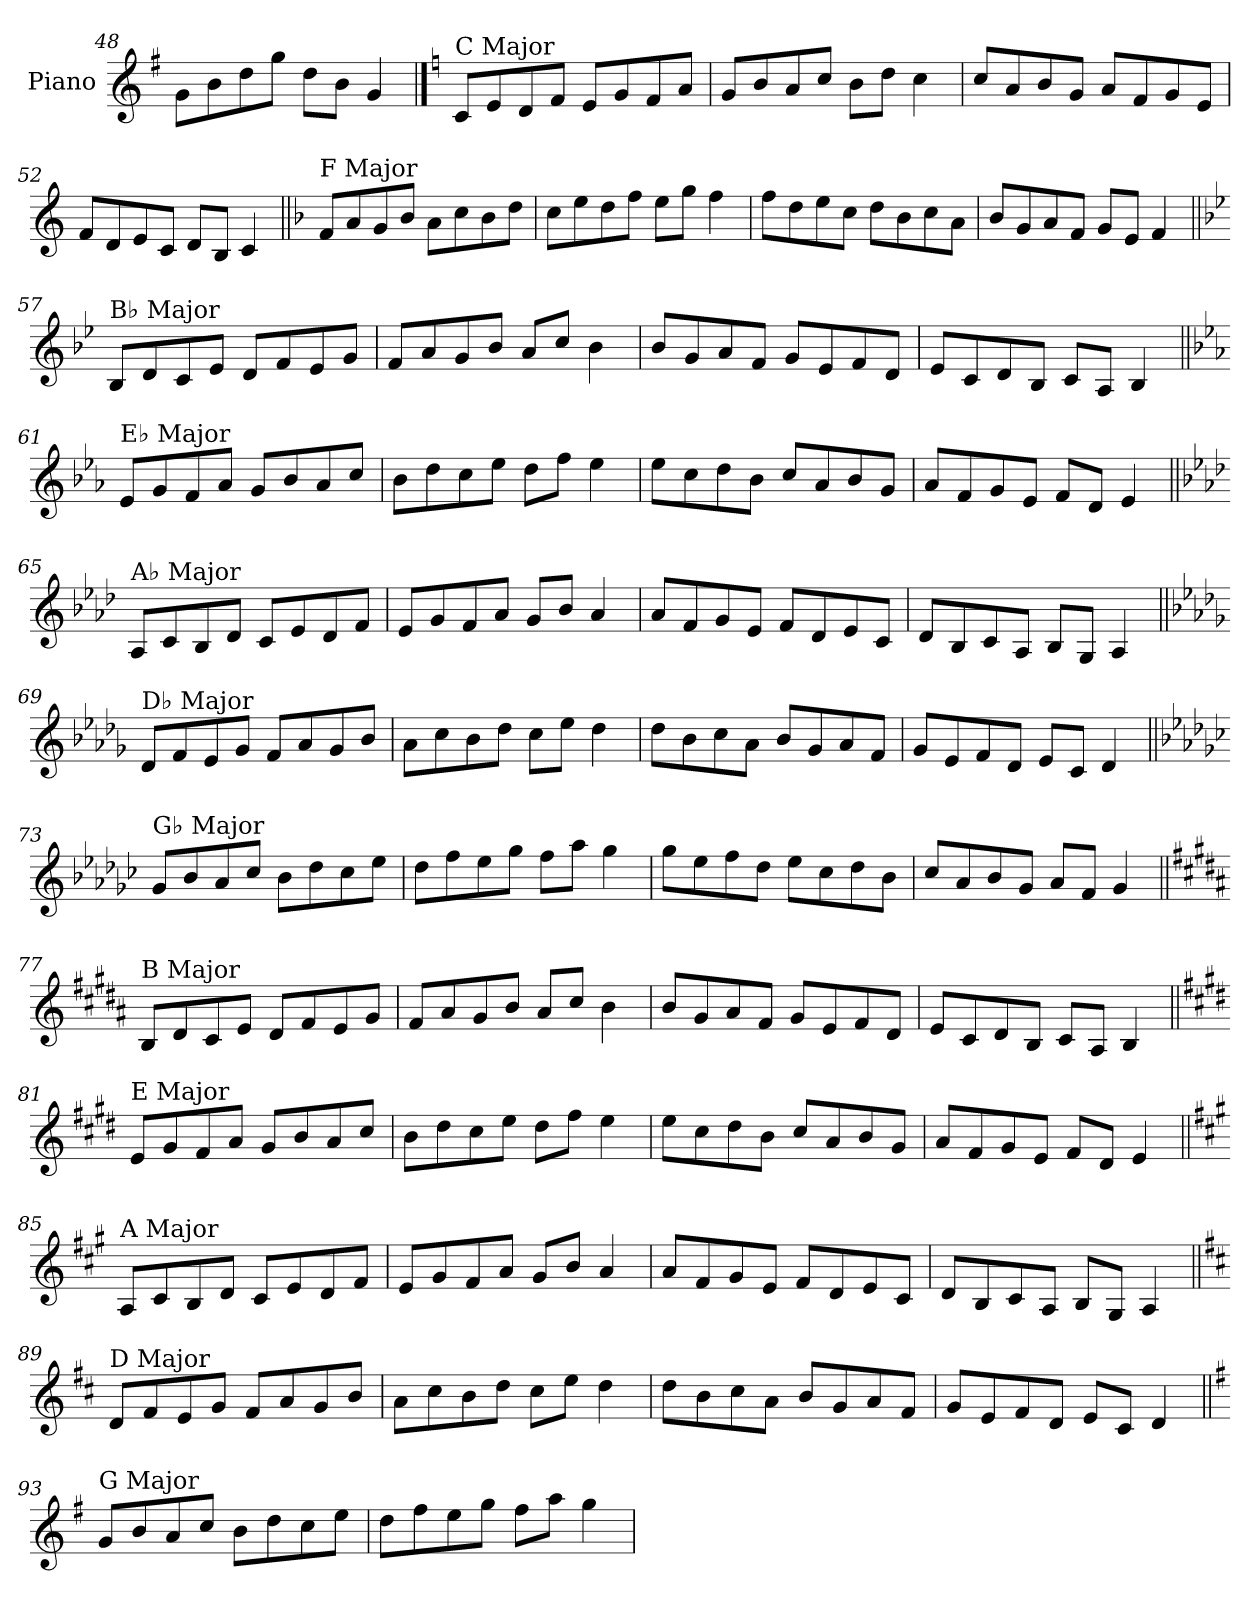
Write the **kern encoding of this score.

**kern
*part1
*staff1
*I"Piano
*I'Pno.
*clefG2
*k[f#]
=48
8g\L
8b\
8dd\
8gg\J
8dd\L
8b\J
4g/
!!LO:PB:g=z
==49
*k[]
!LO:TX:a:t=C Major
8c/L
8e/
8d/
8f/J
8e/L
8g/
8f/
8a/J
=50
8g/L
8b/
8a/
8cc/J
8b\L
8dd\J
4cc\
=51
8cc/L
8a/
8b/
8g/J
8a/L
8f/
8g/
8e/J
=52
8f/L
8d/
8e/
8c/J
8d/L
8B/J
4c/
!!LO:LB:g=z
=53||
*k[b-]
!LO:TX:a:t=F Major
8f/L
8a/
8g/
8b-/J
8a\L
8cc\
8b-\
8dd\J
=54
8cc\L
8ee\
8dd\
8ff\J
8ee\L
8gg\J
4ff\
=55
8ff\L
8dd\
8ee\
8cc\J
8dd\L
8b-\
8cc\
8a\J
=56
8b-/L
8g/
8a/
8f/J
8g/L
8e/J
4f/
!!LO:LB:g=z
=57||
*k[b-e-]
!LO:TX:a:t=B♭ Major
8B-/L
8d/
8c/
8e-/J
8d/L
8f/
8e-/
8g/J
=58
8f/L
8a/
8g/
8b-/J
8a/L
8cc/J
4b-\
=59
8b-/L
8g/
8a/
8f/J
8g/L
8e-/
8f/
8d/J
=60
8e-/L
8c/
8d/
8B-/J
8c/L
8A/J
4B-/
!!LO:LB:g=z
=61||
*k[b-e-a-]
!LO:TX:a:t=E♭ Major
8e-/L
8g/
8f/
8a-/J
8g/L
8b-/
8a-/
8cc/J
=62
8b-\L
8dd\
8cc\
8ee-\J
8dd\L
8ff\J
4ee-\
=63
8ee-\L
8cc\
8dd\
8b-\J
8cc/L
8a-/
8b-/
8g/J
=64
8a-/L
8f/
8g/
8e-/J
8f/L
8d/J
4e-/
!!LO:LB:g=z
=65||
*k[b-e-a-d-]
!LO:TX:a:t=A♭ Major
8A-/L
8c/
8B-/
8d-/J
8c/L
8e-/
8d-/
8f/J
=66
8e-/L
8g/
8f/
8a-/J
8g/L
8b-/J
4a-/
=67
8a-/L
8f/
8g/
8e-/J
8f/L
8d-/
8e-/
8c/J
=68
8d-/L
8B-/
8c/
8A-/J
8B-/L
8G/J
4A-/
!!LO:LB:g=z
=69||
*k[b-e-a-d-g-]
!LO:TX:a:t=D♭ Major
8d-/L
8f/
8e-/
8g-/J
8f/L
8a-/
8g-/
8b-/J
=70
8a-\L
8cc\
8b-\
8dd-\J
8cc\L
8ee-\J
4dd-\
=71
8dd-\L
8b-\
8cc\
8a-\J
8b-/L
8g-/
8a-/
8f/J
=72
8g-/L
8e-/
8f/
8d-/J
8e-/L
8c/J
4d-/
!!LO:LB:g=z
=73||
*k[b-e-a-d-g-c-]
!LO:TX:a:t=G♭ Major
8g-/L
8b-/
8a-/
8cc-/J
8b-\L
8dd-\
8cc-\
8ee-\J
=74
8dd-\L
8ff\
8ee-\
8gg-\J
8ff\L
8aa-\J
4gg-\
=75
8gg-\L
8ee-\
8ff\
8dd-\J
8ee-\L
8cc-\
8dd-\
8b-\J
=76
8cc-/L
8a-/
8b-/
8g-/J
8a-/L
8f/J
4g-/
!!LO:LB:g=z
=77||
*k[f#c#g#d#a#]
!LO:TX:a:t=B Major
8B/L
8d#/
8c#/
8e/J
8d#/L
8f#/
8e/
8g#/J
=78
8f#/L
8a#/
8g#/
8b/J
8a#/L
8cc#/J
4b\
=79
8b/L
8g#/
8a#/
8f#/J
8g#/L
8e/
8f#/
8d#/J
=80
8e/L
8c#/
8d#/
8B/J
8c#/L
8A#/J
4B/
!!LO:LB:g=z
=81||
*k[f#c#g#d#]
!LO:TX:a:t=E Major
8e/L
8g#/
8f#/
8a/J
8g#/L
8b/
8a/
8cc#/J
=82
8b\L
8dd#\
8cc#\
8ee\J
8dd#\L
8ff#\J
4ee\
=83
8ee\L
8cc#\
8dd#\
8b\J
8cc#/L
8a/
8b/
8g#/J
=84
8a/L
8f#/
8g#/
8e/J
8f#/L
8d#/J
4e/
!!LO:LB:g=z
=85||
*k[f#c#g#]
!LO:TX:a:t=A Major
8A/L
8c#/
8B/
8d/J
8c#/L
8e/
8d/
8f#/J
=86
8e/L
8g#/
8f#/
8a/J
8g#/L
8b/J
4a/
=87
8a/L
8f#/
8g#/
8e/J
8f#/L
8d/
8e/
8c#/J
=88
8d/L
8B/
8c#/
8A/J
8B/L
8G#/J
4A/
!!LO:LB:g=z
=89||
*k[f#c#]
!LO:TX:a:t=D Major
8d/L
8f#/
8e/
8g/J
8f#/L
8a/
8g/
8b/J
=90
8a\L
8cc#\
8b\
8dd\J
8cc#\L
8ee\J
4dd\
=91
8dd\L
8b\
8cc#\
8a\J
8b/L
8g/
8a/
8f#/J
=92
8g/L
8e/
8f#/
8d/J
8e/L
8c#/J
4d/
!!LO:LB:g=z
=93||
*k[f#]
!LO:TX:a:t=G Major
8g/L
8b/
8a/
8cc/J
8b\L
8dd\
8cc\
8ee\J
=94
8dd\L
8ff#\
8ee\
8gg\J
8ff#\L
8aa\J
4gg\
=
*-
